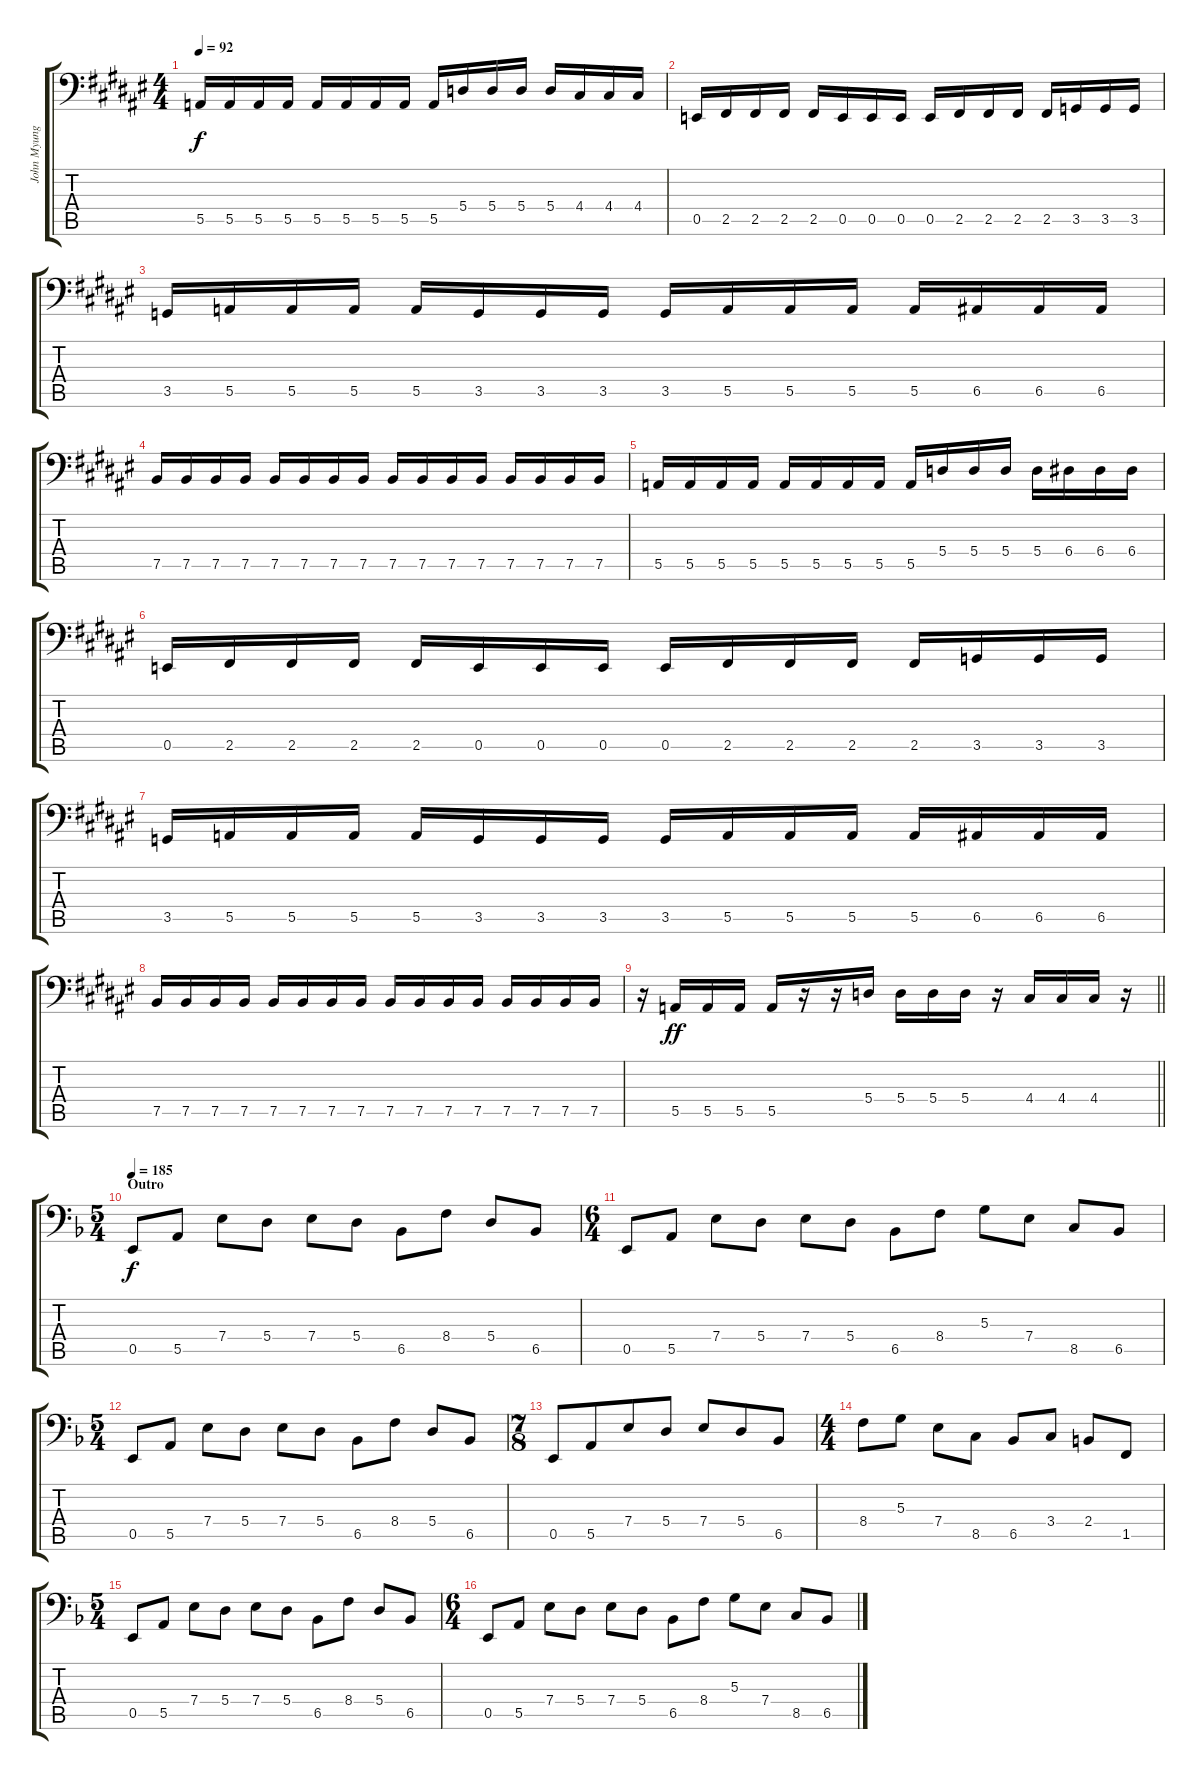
\track ("John Myung" "John Myung") {instrument distortionguitar}
\staff {score tabs}
\tuning (C3 G2 D2 A1 E1 B0) {hide}
\ts (4 4)
\tempo 92
\clef f4
\ks f#
5.5.16{dy f} 5.5.16 5.5.16 5.5.16 5.5.16 5.5.16 5.5.16 5.5.16 5.5.16 5.4.16 5.4.16 5.4.16 5.4.16 4.4.16 4.4.16 4.4.16 |
0.5.16 2.5.16 2.5.16 2.5.16 2.5.16 0.5.16 0.5.16 0.5.16 0.5.16 2.5.16 2.5.16 2.5.16 2.5.16 3.5.16 3.5.16 3.5.16 |
3.5.16 5.5.16 5.5.16 5.5.16 5.5.16 3.5.16 3.5.16 3.5.16 3.5.16 5.5.16 5.5.16 5.5.16 5.5.16 6.5.16 6.5.16 6.5.16 |
7.5.16 7.5.16 7.5.16 7.5.16 7.5.16 7.5.16 7.5.16 7.5.16 7.5.16 7.5.16 7.5.16 7.5.16 7.5.16 7.5.16 7.5.16 7.5.16 |
5.5.16 5.5.16 5.5.16 5.5.16 5.5.16 5.5.16 5.5.16 5.5.16 5.5.16 5.4.16 5.4.16 5.4.16 5.4.16 6.4.16 6.4.16 6.4.16 |
0.5.16 2.5.16 2.5.16 2.5.16 2.5.16 0.5.16 0.5.16 0.5.16 0.5.16 2.5.16 2.5.16 2.5.16 2.5.16 3.5.16 3.5.16 3.5.16 |
3.5.16 5.5.16 5.5.16 5.5.16 5.5.16 3.5.16 3.5.16 3.5.16 3.5.16 5.5.16 5.5.16 5.5.16 5.5.16 6.5.16 6.5.16 6.5.16 |
7.5.16 7.5.16 7.5.16 7.5.16 7.5.16 7.5.16 7.5.16 7.5.16 7.5.16 7.5.16 7.5.16 7.5.16 7.5.16 7.5.16 7.5.16 7.5.16 |
\barLineRight lightlight
r.16 5.5.16{dy ff} 5.5.16 5.5.16 5.5.16 r.16 r.16 5.4.16 5.4.16 5.4.16 5.4.16 r.16 4.4.16 4.4.16 4.4.16 r.16 |
\ts (5 4)
\section ("" "Outro")
\tempo 185
\ks f
0.5.8{dy f} 5.5.8 7.4.8 5.4.8 7.4.8 5.4.8 6.5.8 8.4.8 5.4.8 6.5.8 |
\ts (6 4)
0.5.8 5.5.8 7.4.8 5.4.8 7.4.8 5.4.8 6.5.8 8.4.8 5.3.8 7.4.8 8.5.8 6.5.8 |
\ts (5 4)
0.5.8 5.5.8 7.4.8 5.4.8 7.4.8 5.4.8 6.5.8 8.4.8 5.4.8 6.5.8 |
\ts (7 8)
0.5.8 5.5.8 7.4.8 5.4.8 7.4.8 5.4.8 6.5.8 |
\ts (4 4)
8.4.8 5.3.8 7.4.8 8.5.8 6.5.8 3.4.8 2.4.8 1.5.8 |
\ts (5 4)
0.5.8 5.5.8 7.4.8 5.4.8 7.4.8 5.4.8 6.5.8 8.4.8 5.4.8 6.5.8 |
\ts (6 4)
0.5.8 5.5.8 7.4.8 5.4.8 7.4.8 5.4.8 6.5.8 8.4.8 5.3.8 7.4.8 8.5.8 6.5.8
